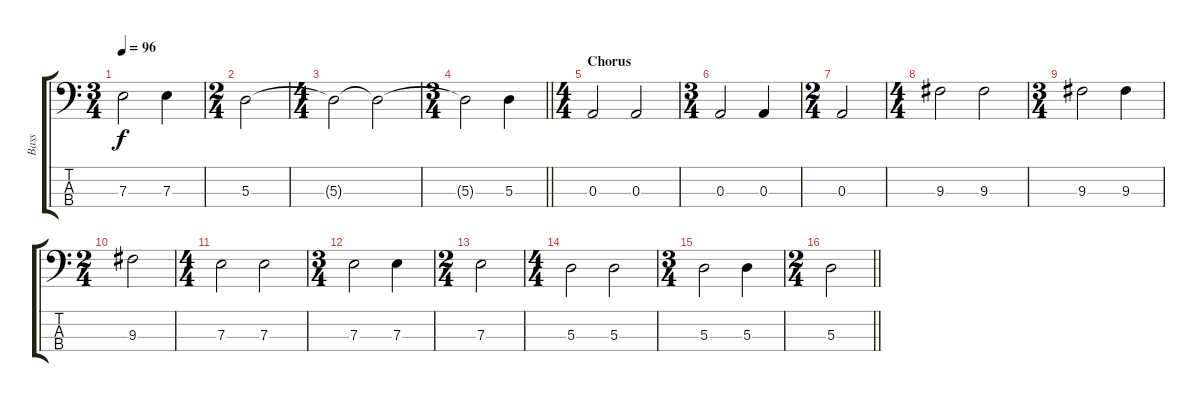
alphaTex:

\track ("Bass" "Bass") {instrument electricbassfinger}
\staff {score tabs}
\tuning (G2 D2 A1 E1) {hide}
\ts (3 4)
\tempo 96
\clef f4
\ks c
7.3{t}.2{dy f} 7.3.4 |
\ts (2 4)
5.3.2 |
\ts (4 4)
5.3{t}.2 5.3{t}.2 |
\ts (3 4)
\barLineRight lightlight
5.3{t}.2 5.3.4 |
\ts (4 4)
\section ("" "Chorus")
0.3.2 0.3.2 |
\ts (3 4)
0.3.2 0.3.4 |
\ts (2 4)
0.3.2 |
\ts (4 4)
9.3.2 9.3.2 |
\ts (3 4)
9.3.2 9.3.4 |
\ts (2 4)
9.3.2 |
\ts (4 4)
7.3.2 7.3.2 |
\ts (3 4)
7.3.2 7.3.4 |
\ts (2 4)
7.3.2 |
\ts (4 4)
5.3.2 5.3.2 |
\ts (3 4)
5.3.2 5.3.4 |
\ts (2 4)
\barLineRight lightlight
5.3.2
